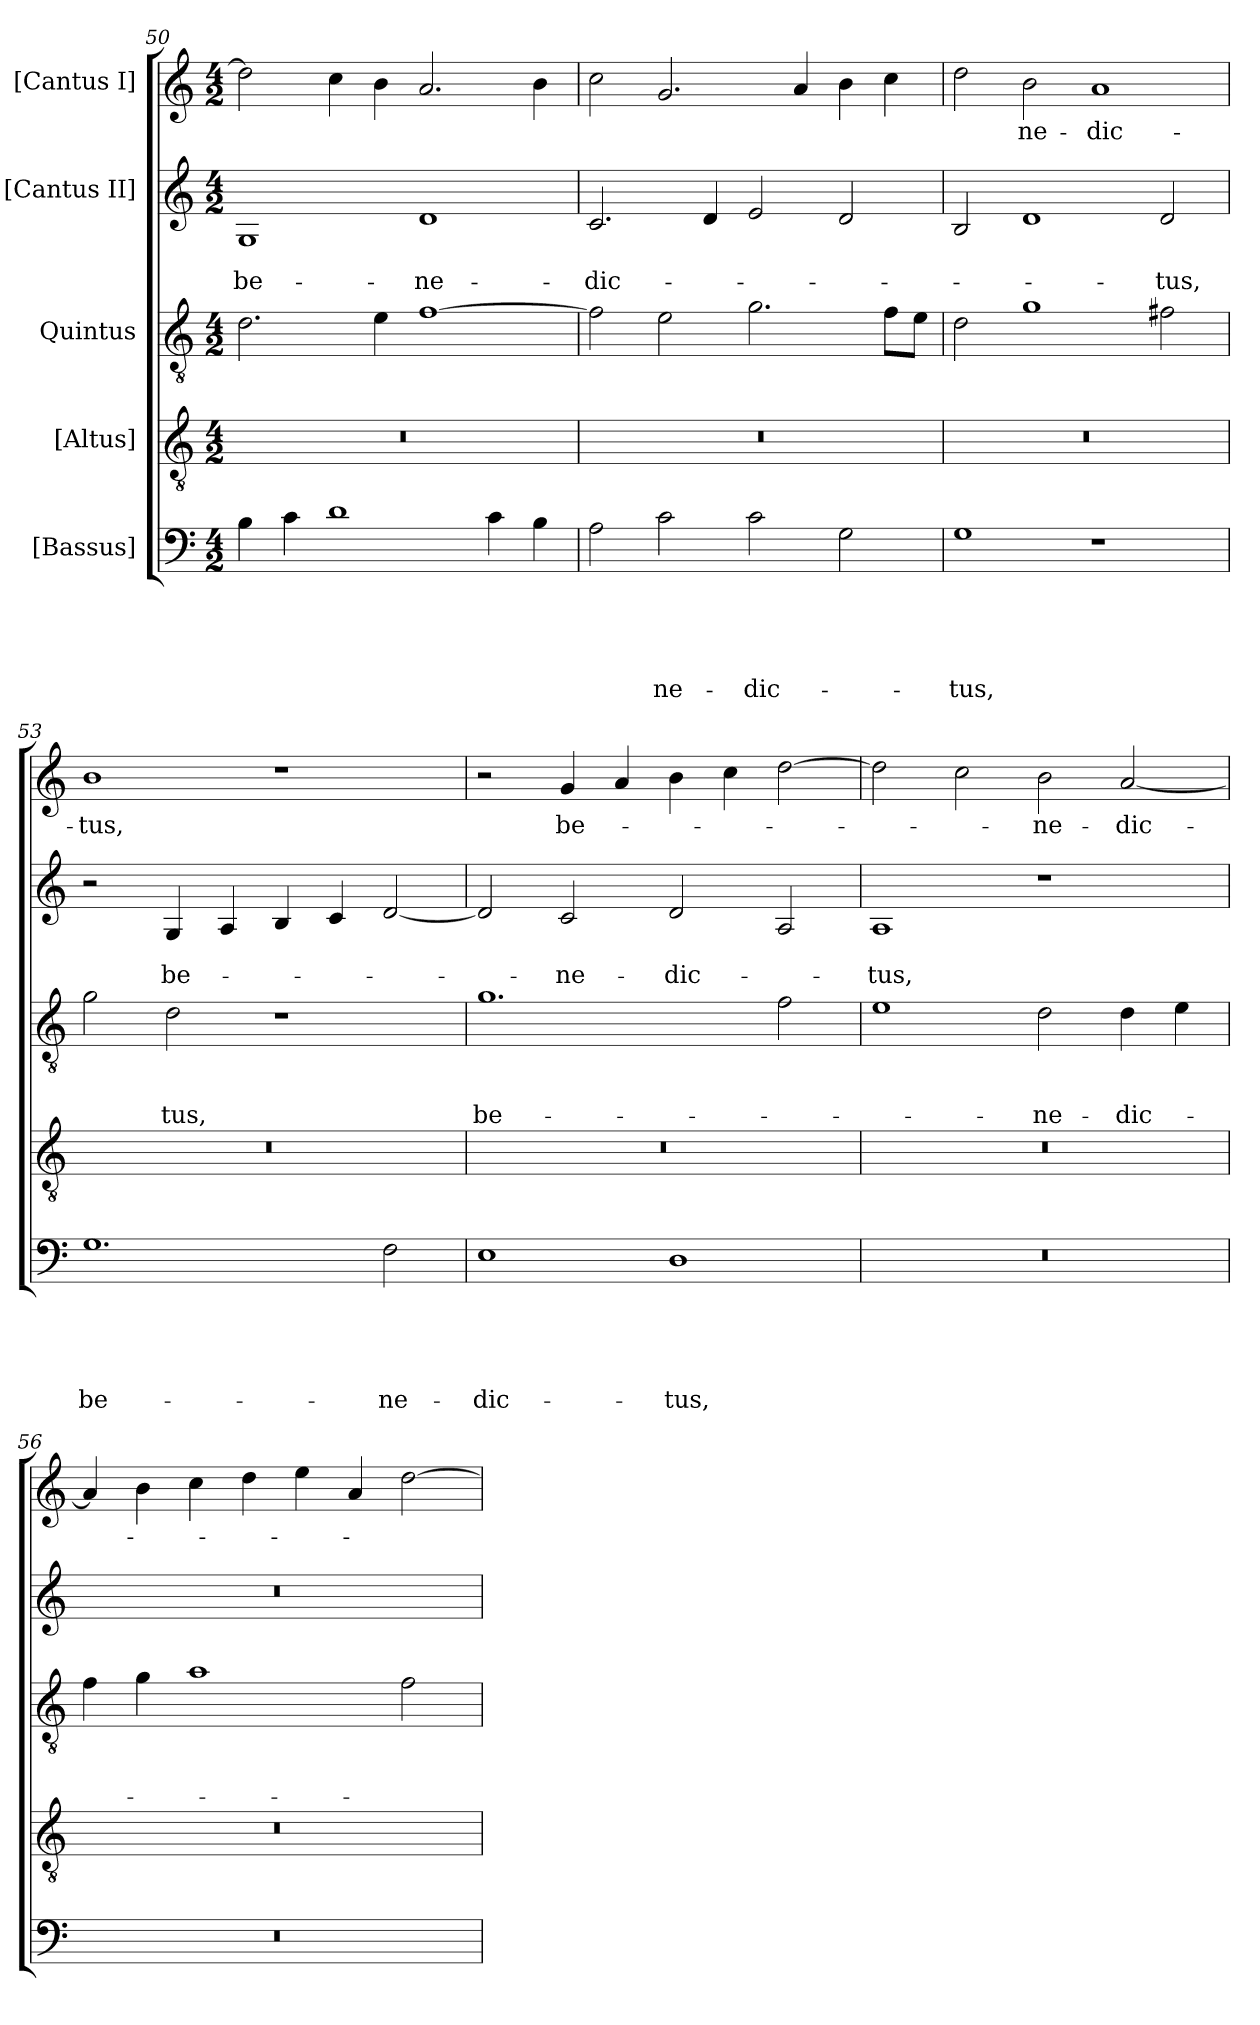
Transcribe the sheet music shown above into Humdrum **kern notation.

**kern	**text	**text	**text	**text	**text	**kern	**kern	**text	**text	**text	**kern	**text	**text	**kern	**text
*part5	*part5	*part5	*part5	*part5	*part5	*part4	*part3	*part3	*part3	*part3	*part2	*part2	*part2	*part1	*part1
*staff5	*staff5	*staff5	*staff5	*staff5	*staff5	*staff4	*staff3	*staff3	*staff3	*staff3	*staff2	*staff2	*staff2	*staff1	*staff1
*I"[Bassus]	*	*	*	*	*	*I"[Altus]	*I"Quintus	*	*	*	*I"[Cantus II]	*	*	*I"[Cantus I]	*
*clefF4	*	*	*	*	*	*clefGv2	*clefGv2	*	*	*	*clefG2	*	*	*clefG2	*
*k[]	*	*	*	*	*	*k[]	*k[]	*	*	*	*k[]	*	*	*k[]	*
*M4/2	*	*	*	*	*	*M4/2	*M4/2	*	*	*	*M4/2	*	*	*M4/2	*
=50	=50	=50	=50	=50	=50	=50	=50	=50	=50	=50	=50	=50	=50	=50	=50
4B\	.	.	.	.	.	0r	2.d\	.	.	.	1G/	.	be-	2dd\]	.
4c\	.	.	.	.	.	.	.	.	.	.	.	.	.	.	.
1d\	.	.	.	.	.	.	.	.	.	.	.	.	.	4cc\	.
.	.	.	.	.	.	.	4e\	.	.	.	.	.	.	4b\	.
.	.	.	.	.	.	.	[1f\	.	.	.	1d/	.	-ne-	2.a/	.
4c\	.	.	.	.	.	.	.	.	.	.	.	.	.	.	.
4B\	.	.	.	.	.	.	.	.	.	.	.	.	.	4b\	.
=51	=51	=51	=51	=51	=51	=51	=51	=51	=51	=51	=51	=51	=51	=51	=51
2A\	.	.	.	.	.	0r	2f\]	.	.	.	2.c/	.	-dic-	2cc\	.
2c\	.	.	.	.	-ne-	.	2e\	.	.	.	.	.	.	2.g/	.
.	.	.	.	.	.	.	.	.	.	.	4d/	.	.	.	.
2c\	.	.	.	.	-dic-	.	2.g\	.	.	.	2e/	.	.	.	.
.	.	.	.	.	.	.	.	.	.	.	.	.	.	4a/	.
2G\	.	.	.	.	.	.	.	.	.	.	2d/	.	.	4b\	.
.	.	.	.	.	.	.	8f\L	.	.	.	.	.	.	4cc\	.
.	.	.	.	.	.	.	8e\J	.	.	.	.	.	.	.	.
=52	=52	=52	=52	=52	=52	=52	=52	=52	=52	=52	=52	=52	=52	=52	=52
1G\	.	.	.	.	-tus,	0r	2d\	.	.	.	2B/	.	.	2dd\	.
.	.	.	.	.	.	.	1g\	.	.	.	1d/	.	.	2b\	-ne-
1r	.	.	.	.	.	.	.	.	.	.	.	.	.	1a/	-dic-
.	.	.	.	.	.	.	2f#X\	.	.	.	2d/	.	-tus,	.	.
=53	=53	=53	=53	=53	=53	=53	=53	=53	=53	=53	=53	=53	=53	=53	=53
1.G\	.	.	.	.	be-	0r	2g\	.	.	.	2r	.	.	1b\	-tus,
.	.	.	.	.	.	.	2d\	.	.	-tus,	4G/	.	be-	.	.
.	.	.	.	.	.	.	.	.	.	.	4A/	.	.	.	.
.	.	.	.	.	.	.	1r	.	.	.	4B/	.	.	1r	.
.	.	.	.	.	.	.	.	.	.	.	4c/	.	.	.	.
2F\	.	.	.	.	-ne-	.	.	.	.	.	[2d/	.	.	.	.
=54	=54	=54	=54	=54	=54	=54	=54	=54	=54	=54	=54	=54	=54	=54	=54
1E\	.	.	.	.	-dic-	0r	1.g\	.	.	be-	2d/]	.	.	2r	.
.	.	.	.	.	.	.	.	.	.	.	2c/	.	-ne-	4g/	be-
.	.	.	.	.	.	.	.	.	.	.	.	.	.	4a/	.
1D\	.	.	.	.	-tus,	.	.	.	.	.	2d/	.	-dic-	4b\	.
.	.	.	.	.	.	.	.	.	.	.	.	.	.	4cc\	.
.	.	.	.	.	.	.	2f\	.	.	.	2A/	.	.	[2dd\	.
=55	=55	=55	=55	=55	=55	=55	=55	=55	=55	=55	=55	=55	=55	=55	=55
0r	.	.	.	.	.	0r	1e\	.	.	.	1A/	.	-tus,	2dd\]	.
.	.	.	.	.	.	.	.	.	.	.	.	.	.	2cc\	.
.	.	.	.	.	.	.	2d\	.	.	-ne-	1r	.	.	2b\	-ne-
.	.	.	.	.	.	.	4d\	.	.	-dic-	.	.	.	[2a/	-dic-
.	.	.	.	.	.	.	4e\	.	.	.	.	.	.	.	.
=56	=56	=56	=56	=56	=56	=56	=56	=56	=56	=56	=56	=56	=56	=56	=56
0r	.	.	.	.	.	0r	4f\	.	.	.	0r	.	.	4a/]	.
.	.	.	.	.	.	.	4g\	.	.	.	.	.	.	4b\	.
.	.	.	.	.	.	.	1a\	.	.	.	.	.	.	4cc\	.
.	.	.	.	.	.	.	.	.	.	.	.	.	.	4dd\	.
.	.	.	.	.	.	.	.	.	.	.	.	.	.	4ee\	.
.	.	.	.	.	.	.	.	.	.	.	.	.	.	4a/	.
.	.	.	.	.	.	.	2f\	.	.	.	.	.	.	[2dd\	.
=	=	=	=	=	=	=	=	=	=	=	=	=	=	=	=
*-	*-	*-	*-	*-	*-	*-	*-	*-	*-	*-	*-	*-	*-	*-	*-
